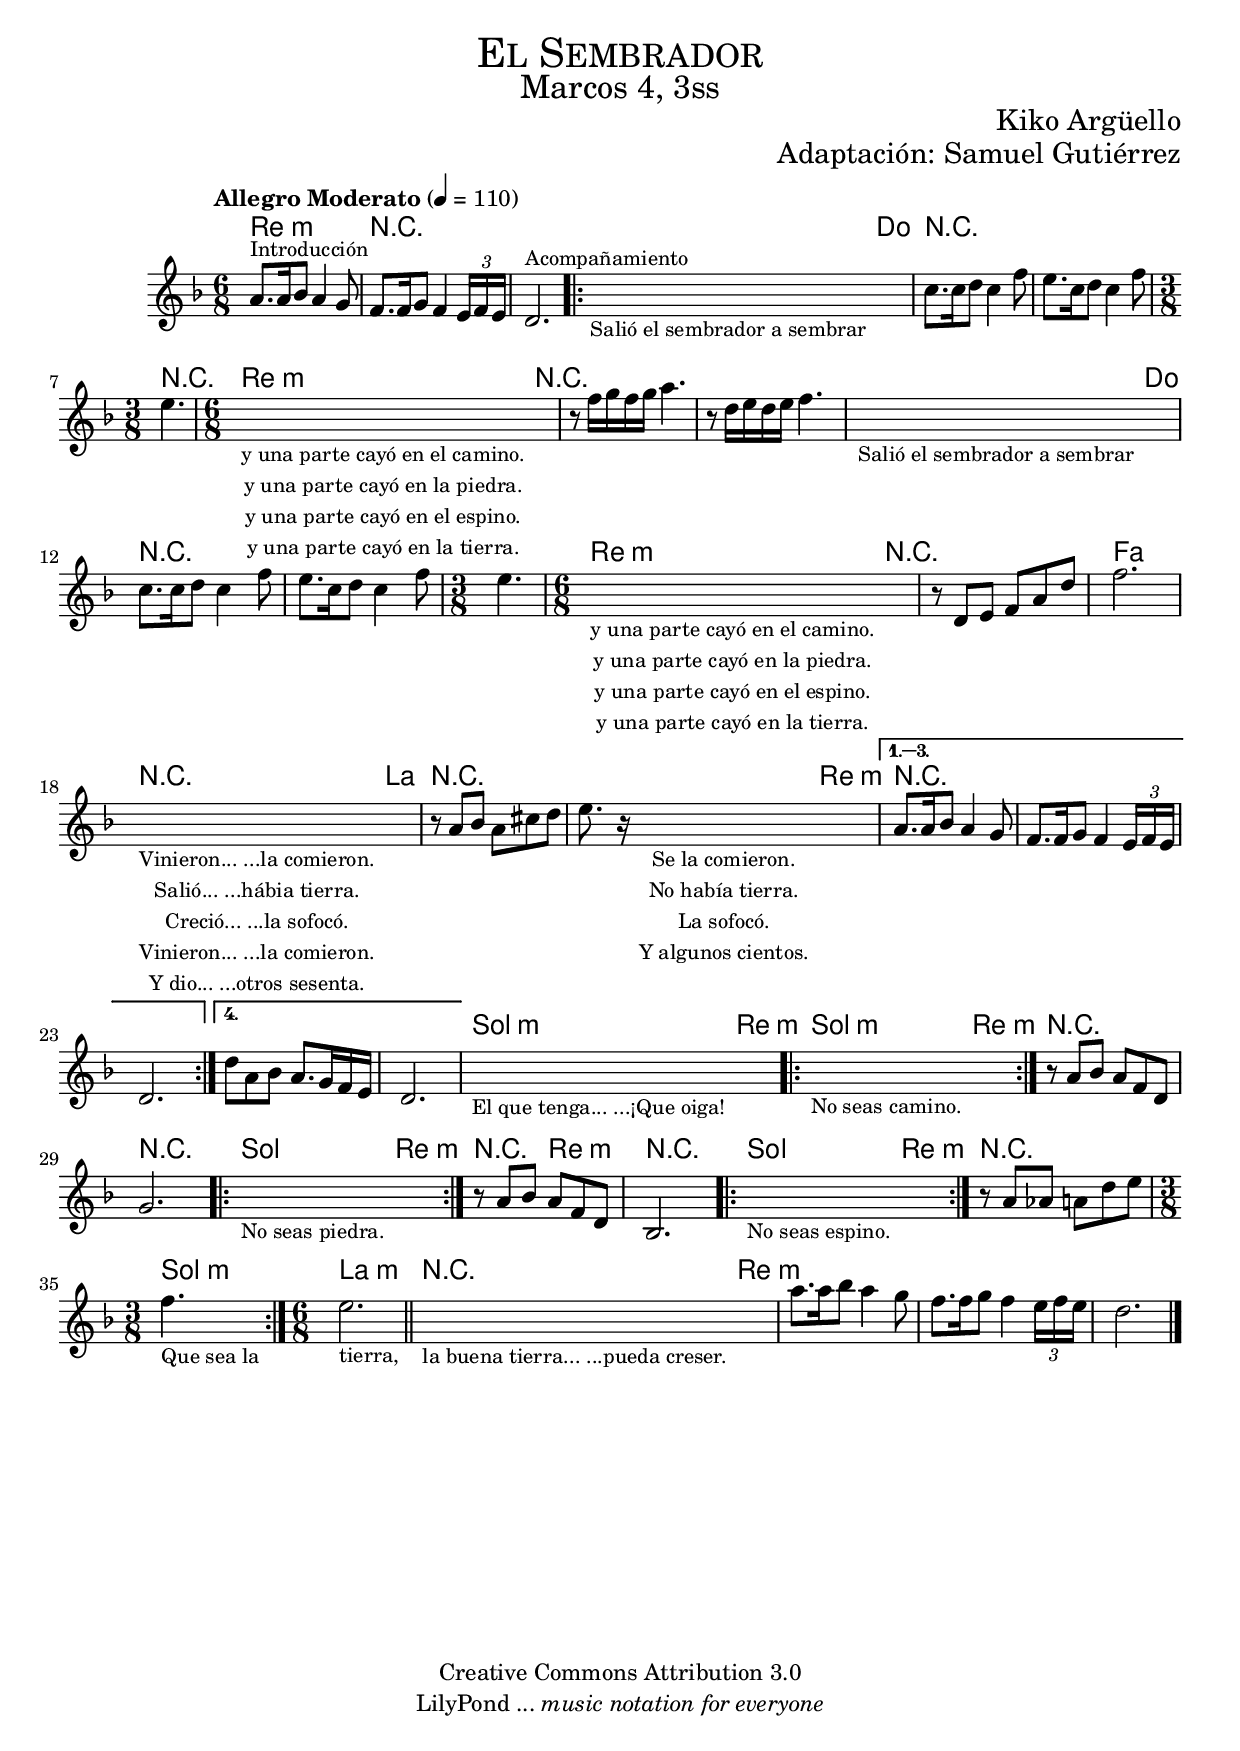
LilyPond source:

% Created on Mon Aug 29 16:03:40 CST 2011
% by serach.sam@

\version "2.19.80"
%#(set-global-staff-size 18)

\markup { \fill-line { \center-column { \fontsize #5 \smallCaps "El Sembrador" \fontsize #3 "Marcos 4, 3ss" } } }
\markup { \fill-line { " " \center-column { \fontsize #2 "Kiko Argüello" } } }
\markup { \fill-line { "" \right-column { \fontsize #2 "Adaptación: Samuel Gutiérrez"  } } }

\header {
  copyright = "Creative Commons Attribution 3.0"
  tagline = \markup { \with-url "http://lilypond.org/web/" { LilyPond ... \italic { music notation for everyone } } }
  breakbefore = ##t
}

global = {
  \key d \minor
  \time 6/8
  \tempo "Allegro Moderato" 4=110
  s2.*3
  \bar ".|:"
  s2.*3
  \time 3/8
  s4.
  \time 6/8
  s2.*6
  \time 3/8
  s4.
  \time 6/8
  s2.*12
  \bar ".|:"
  s2.
  \bar ":|."
  s2.*2
  \bar ".|:"
  s2.
  \bar ":|."
  s2.*2
  \bar ".|:"
  s2.
  \bar ":|."
  s2.
  \time 3/8
  s4.
  \time 6/8
  \bar ":|."
  s2.
  \bar "||"
  s2.*4
  \bar "|."
}

flute = \relative c'' {
  \set Staff.midiInstrument = "oboe"
  \compressFullBarRests
  \dynamicUp
  % Music follows here.
  a8.^\markup { \small Introducción } a16 bes8 a4 g8 |
  f8. f16 g8 f4 \tuplet 3/2 { e16 f16 e16 } |
  d2.^\markup { \small Acompañamiento } |
  \repeat volta 4 {
    \textLengthOn
    s2._\markup \center-column { \small "Salió el sembrador a sembrar" } |
    \textLengthOn
    c'8. c16 d8 c4 f8 |
    e8. c16 d8 c4 f8 |
    e4. |
    \textLengthOn
    s2._\markup \center-column {
      \small "y una parte cayó en el camino."
      \small "y una parte cayó en la piedra."
      \small "y una parte cayó en el espino."
      \small "y una parte cayó en la tierra."
    } |
    \textLengthOn
    r8 f16 g16 f16 g16 a4. |
    r8 d,
    16 e16 d16 e16 f4. |
    \textLengthOn
    s2._\markup \center-column { \small "Salió el sembrador a sembrar" } |
    \textLengthOn
    c8. c16 d8 c4 f8 |
    e8. c16 d8 c4 f8 |
    e4. |
    \textLengthOn
    s2._\markup \center-column {
      \small "y una parte cayó en el camino."
      \small "y una parte cayó en la piedra."
      \small "y una parte cayó en el espino."
      \small "y una parte cayó en la tierra."
    } |
    \textLengthOn
    r8 d,8 e8 f8 a8 d8 |
    f2. |
    \textLengthOn
    s2._\markup \center-column {
      \small "Vinieron... ...la comieron."
      \small "Salió... ...hábia tierra."
      \small "Creció... ...la sofocó."
      \small "Vinieron... ...la comieron."
      \small "Y dio... ...otros sesenta."
    } |
    \textLengthOn
    r8 a,8 bes8 a8 cis8 d8 |
    e8. r16
    \textLengthOn
    s2_\markup \center-column {
      \small "Se la comieron."
      \small "No había tierra."
      \small "La sofocó."
      \small "Y algunos cientos."
    } |
    \textLengthOn
  }
  \alternative {
    {
      a,8. a16 bes8 a4 g8 |
      f8. f16 g8 f4 \tuplet 3/2 { e16 f16 e16 } |
      d2. |
    }
    {
      d'8 a8 bes8 a8. g16 f16 e16 |
      d2. |
    }
  }
  \textLengthOn
  s2._\markup \center-column { \small "El que tenga... ...¡Que oiga!" } |
  s2._\markup \center-column { \small "No seas camino." } |
  \textLengthOn
  r8 a'8 bes8 a8 f8 d8 |
  g2. |
  \textLengthOn
  s2._\markup \center-column { \small "No seas piedra." } |
  \textLengthOn
  r8 a8 bes8 a8 f8 d8 |
  bes2. |
  \textLengthOn
  s2._\markup \center-column { \small "No seas espino." } |
  \textLengthOn
  r8 a'8 aes8 a8 d8 e8 |
  \textLengthOn
  f4._\markup \center-column { \small "Que sea la" } |
  e2._\markup \center-column { \small "tierra," } |
  s2._\markup \center-column { \small "la buena tierra... ...pueda creser." } |
  \textLengthOn
  a8. a16 bes8 a4 g8 |
  f8. f16 g8 f4 \tuplet 3/2 { e16 f16 e16 } |
  d2. |
}

armonias = \chordmode {
  \set chordChanges = ##t
  \italianChords
  d2.:m R2.*2 R4. c4.
  R2.*2 R4. d4.:m
  R2.*2 R2. c4.
  R2.*2 R4. d4.:m
  R2. R4. f2. R4. a4.
  R2. R4. d4.:m
  R2.*5 g4.:m d4.:m
  g4.:m d4.:m R2. R2. g4.
  d4.:m R4. d4.:m R2.
  g4. d4.:m R2. g4.:m
  a2.:m R4. d4.:m
}


\score {
  <<
    \new ChordNames { \armonias }
    \new Staff { << \global \flute >> }
  >>
  \layout { }
  \midi {
    \context {
      \Score
      tempoWholesPerMinute = #(ly:make-moment 100/4)
    }
  }
}

\paper {
  #( set-default-paper-size "letter" )
}

%{
convert-ly (GNU LilyPond) 2.19.49  convert-ly: Procesando «»...
Aplicando la conversión: 2.17.0, 2.17.4, 2.17.5, 2.17.6, 2.17.11,
2.17.14, 2.17.15, 2.17.18, 2.17.19, 2.17.20, 2.17.25, 2.17.27,
2.17.29, 2.17.97, 2.18.0, 2.19.2, 2.19.7, 2.19.11, 2.19.16, 2.19.22,
2.19.24, 2.19.28, 2.19.29, 2.19.32, 2.19.40, 2.19.46, 2.19.49
%}


%{
convert-ly (GNU LilyPond) 2.19.83  convert-ly: Procesando «»...
Aplicando la conversión: 2.19.80
%}


%{
convert-ly (GNU LilyPond) 2.19.83  convert-ly: Procesando «»...
Aplicando la conversión:     El documento no ha cambiado.
%}
